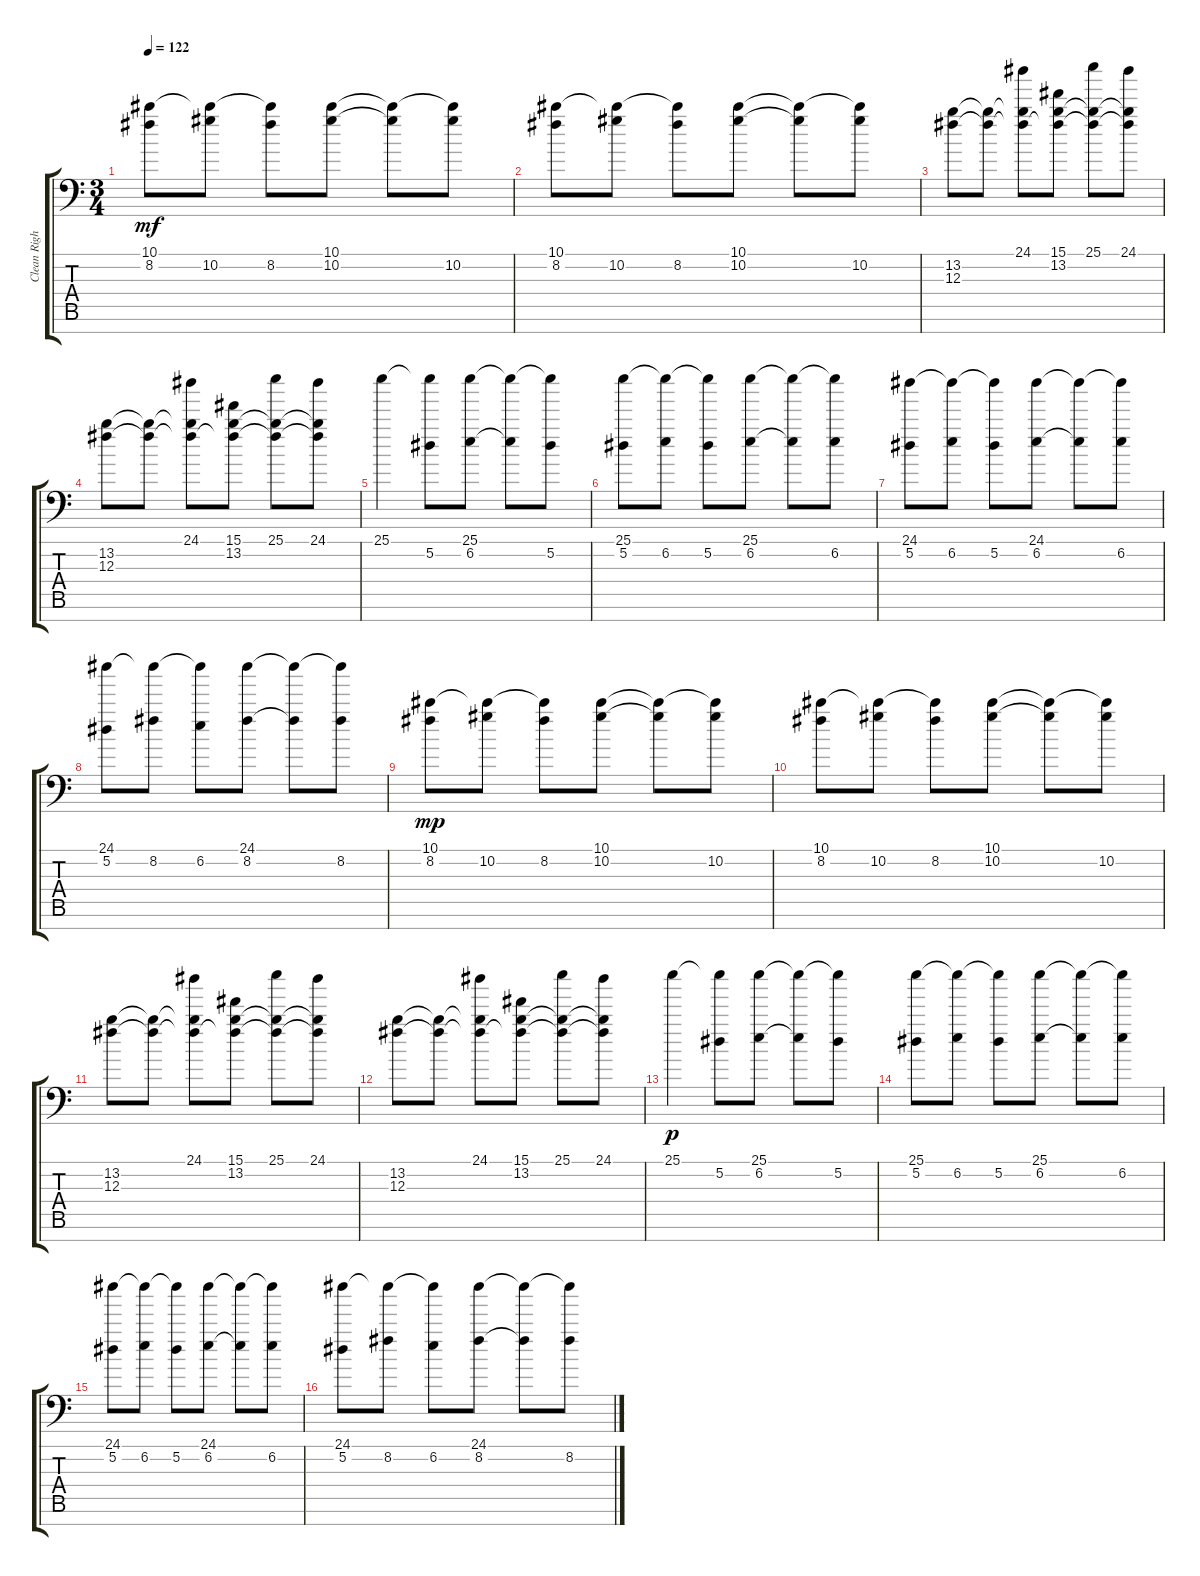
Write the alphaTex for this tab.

\track ("Clean Right" "Clean Righ") {instrument acousticguitarnylon}
\staff {score tabs}
\tuning (Eb4 Bb3 Gb3 Db3 Ab2 Eb2 Ab1) {hide}
\ts (3 4)
\tempo 122
\clef f4
\ks c
(10.1 8.2).8{dy mf} (10.1{t} 10.2).8 (10.1{t} 8.2).8 (10.1 10.2).8 (10.1{t} 10.2{t}).8 (10.1{t} 10.2).8 |
(10.1 8.2).8 (10.1{t} 10.2).8 (10.1{t} 8.2).8 (10.1 10.2).8 (10.1{t} 10.2{t}).8 (10.1{t} 10.2).8 |
(13.2 12.3).8 (13.2{t} 12.3{t}).8 (24.1 13.2{t} 12.3{t}).8 (15.1 13.2 12.3{t}).8 (25.1 13.2{t} 12.3{t}).8 (24.1 13.2{t} 12.3{t}).8 |
(13.2 12.3).8 (13.2{t} 12.3{t}).8 (24.1 13.2{t} 12.3{t}).8 (15.1 13.2 12.3{t}).8 (25.1 13.2{t} 12.3{t}).8 (24.1 13.2{t} 12.3{t}).8 |
25.1.4 (25.1{t} 5.2).8 (25.1 6.2).8 (25.1{t} 6.2{t}).8 (25.1{t} 5.2).8 |
(25.1 5.2).8 (25.1{t} 6.2).8 (25.1{t} 5.2).8 (25.1 6.2).8 (25.1{t} 6.2{t}).8 (25.1{t} 6.2).8 |
(24.1 5.2).8 (24.1{t} 6.2).8 (24.1{t} 5.2).8 (24.1 6.2).8 (24.1{t} 6.2{t}).8 (24.1{t} 6.2).8 |
(24.1 5.2).8 (24.1{t} 8.2).8 (24.1{t} 6.2).8 (24.1 8.2).8 (24.1{t} 8.2{t}).8 (24.1{t} 8.2).8 |
(10.1 8.2).8{dy mp} (10.1{t} 10.2).8 (10.1{t} 8.2).8 (10.1 10.2).8 (10.1{t} 10.2{t}).8 (10.1{t} 10.2).8 |
(10.1 8.2).8 (10.1{t} 10.2).8 (10.1{t} 8.2).8 (10.1 10.2).8 (10.1{t} 10.2{t}).8 (10.1{t} 10.2).8 |
(13.2 12.3).8 (13.2{t} 12.3{t}).8 (24.1 13.2{t} 12.3{t}).8 (15.1 13.2 12.3{t}).8 (25.1 13.2{t} 12.3{t}).8 (24.1 13.2{t} 12.3{t}).8 |
(13.2 12.3).8 (13.2{t} 12.3{t}).8 (24.1 13.2{t} 12.3{t}).8 (15.1 13.2 12.3{t}).8 (25.1 13.2{t} 12.3{t}).8 (24.1 13.2{t} 12.3{t}).8 |
25.1.4{dy p} (25.1{t} 5.2).8 (25.1 6.2).8 (25.1{t} 6.2{t}).8 (25.1{t} 5.2).8 |
(25.1 5.2).8 (25.1{t} 6.2).8 (25.1{t} 5.2).8 (25.1 6.2).8 (25.1{t} 6.2{t}).8 (25.1{t} 6.2).8 |
(24.1 5.2).8 (24.1{t} 6.2).8 (24.1{t} 5.2).8 (24.1 6.2).8 (24.1{t} 6.2{t}).8 (24.1{t} 6.2).8 |
(24.1 5.2).8 (24.1{t} 8.2).8 (24.1{t} 6.2).8 (24.1 8.2).8 (24.1{t} 8.2{t}).8 (24.1{t} 8.2).8
